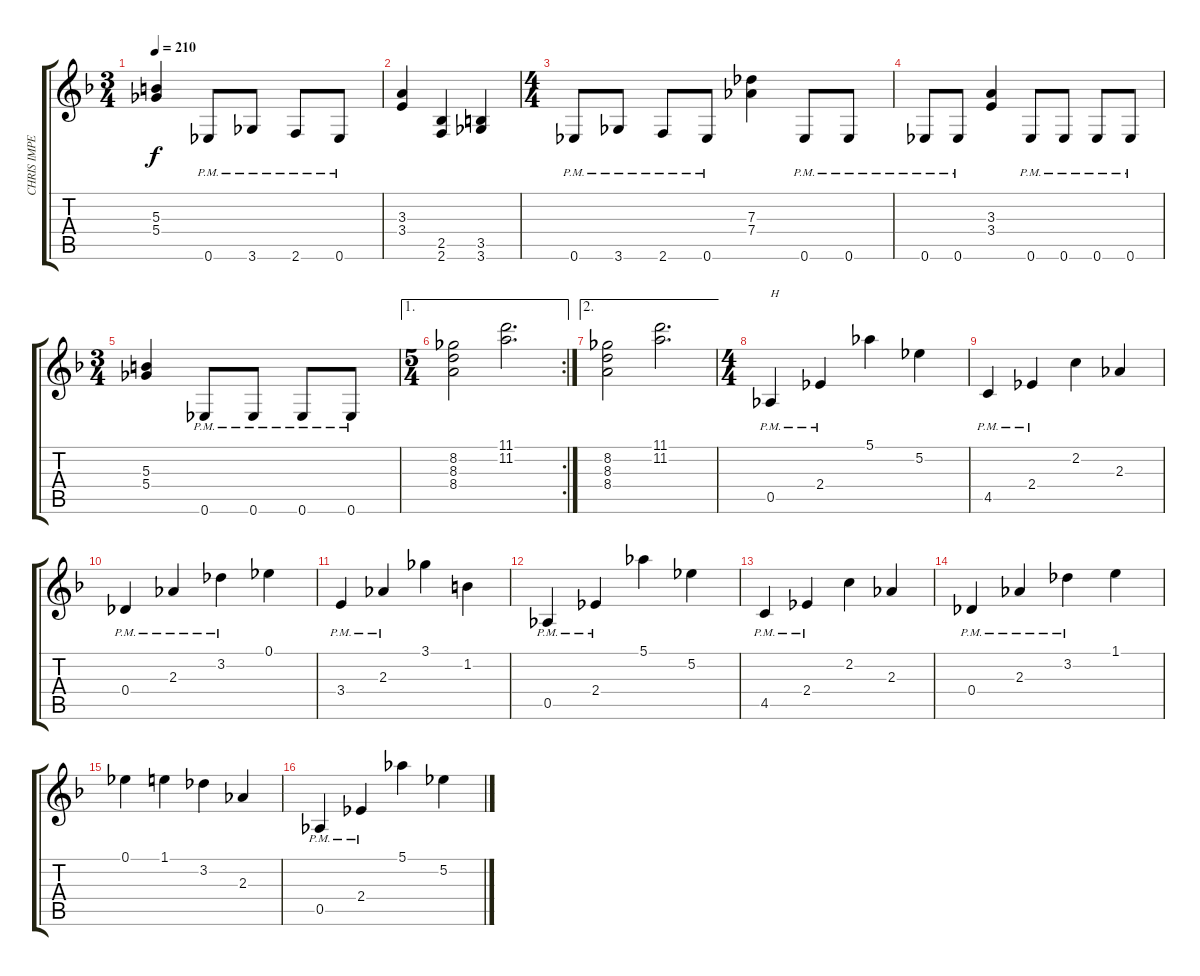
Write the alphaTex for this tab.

\track ("CHRIS IMPELLITTERI - RITHMIC GUITAR" "CHRIS IMPE") {instrument overdrivenguitar}
\staff {score tabs}
\tuning (Eb4 Bb3 Gb3 Db3 Ab2 Eb2) {hide}
\ts (3 4)
\tempo 210
\clef g2
\ks f
(5.3 5.4).4{dy f} 0.6{pm}.8 3.6{pm}.8 2.6{pm}.8 0.6{pm}.8 |
(3.3 3.4).4 (2.5 2.6).4 (3.5 3.6).4 |
\ts (4 4)
0.6{pm}.8 3.6{pm}.8 2.6{pm}.8 0.6{pm}.8 (7.3 7.4).4 0.6{pm}.8 0.6{pm}.8 |
0.6{pm}.8 0.6{pm}.8 (3.3 3.4).4 0.6{pm}.8 0.6{pm}.8 0.6{pm}.8 0.6{pm}.8 |
\ts (3 4)
(5.3 5.4).4 0.6{pm}.8 0.6{pm}.8 0.6{pm}.8 0.6{pm}.8 |
\ae 1
\rc 2
\ts (5 4)
(8.2 8.3 8.4).2 (11.1 11.2).2{d} |
\ae 2
(8.2 8.3 8.4).2 (11.1 11.2).2{d} |
\ts (4 4)
0.5{pm}.4{txt "H"} 2.4{pm}.4 5.1.4 5.2.4 |
4.5{pm}.4 2.4{pm}.4 2.2.4 2.3.4 |
0.4{pm}.4 2.3{pm}.4 3.2{pm}.4 0.1.4 |
3.4{pm}.4 2.3{pm}.4 3.1.4 1.2.4 |
0.5{pm}.4 2.4{pm}.4 5.1.4 5.2.4 |
4.5{pm}.4 2.4{pm}.4 2.2.4 2.3.4 |
0.4{pm}.4 2.3{pm}.4 3.2{pm}.4 1.1.4 |
0.1.4 1.1.4 3.2.4 2.3.4 |
0.5{pm}.4 2.4{pm}.4 5.1.4 5.2.4
